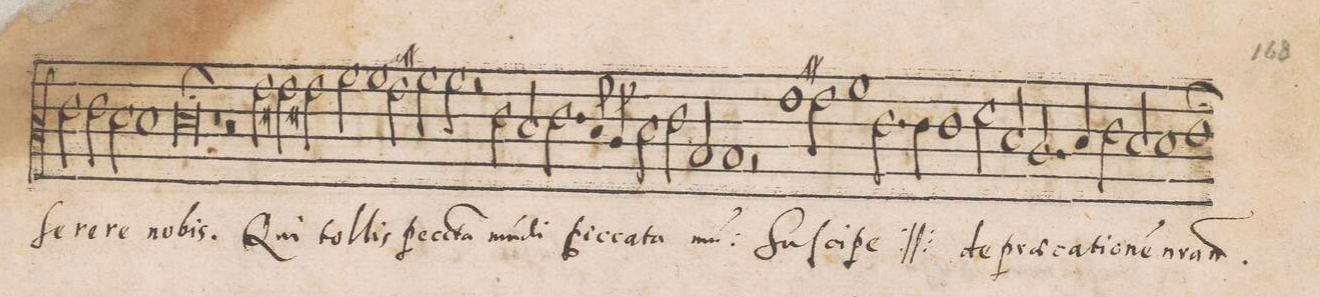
**kern	**text
*I"CANTVS	*
*clefC3	*
*k[]	*
*met(C|)	*
*M2/1	*
2e\	-ſe-
=87-	=87-
2e\	-re-
2d\	-re
1d	no-
=88-	=88-
0d;	-bis.
=89-	=89-
1r	.
2r	.
2g#X\	Qui
=90-	=90-
2g#X\	tol-
2g#\	-lis
2a\	.
1a\	pec-
=91-	=91-
2g#X\	.
2a\	-c(a)-
2a\	-ta
=92-	=92-
2rg	.
2e\	mu(n)-
2d/	-di
2.e\	pec-
=93-	=93-
8d/	.
8c/ny	.
2d\	-ca-
2e\	-ta
2B/	m(un-
=94-	=94-
1B	-di):
2rA	.
1g#X\	Su-
=95-	=95-
2g#X\	-ſci-
1a	-pe
=96-	=96-
*	*ij
2.e\	Su-
4e\	-ſci-
1e	-pe
*	*Xij
=97-	=97-
2f\	de-
2d/	-pre-
2.c/	-ca-
4d/	-ti-
=98-	=98-
2e\	-o-
2d/	-ne(m)
1d	n(ost)-
=99-	=99-
1e;	-ram.
*-	*-
